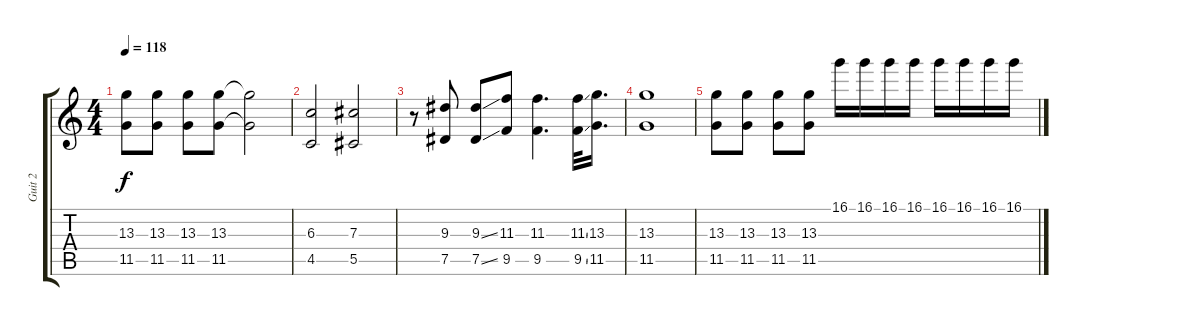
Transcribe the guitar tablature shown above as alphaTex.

\track ("Guit 2" "Guit 2") {instrument distortionguitar}
\staff {score tabs}
\tuning (Eb4 Bb3 Gb3 Db3 Ab2 Eb2) {hide}
\ts (4 4)
\tempo 118
\clef g2
\ks c
(13.3 11.5).8{dy f} (13.3 11.5).8 (13.3 11.5).8 (13.3 11.5).8 (13.3{t} 11.5{t}).2 |
(6.3 4.5).2 (7.3 5.5).2 |
r.8 (9.3 7.5).8 (9.3{ss} 7.5{ss}).8 (11.3 9.5).8 (11.3 9.5).4{d} (11.3{ss} 9.5{ss}).32 (13.3 11.5).16{d} |
(13.3 11.5).1 |
(13.3 11.5).8 (13.3 11.5).8 (13.3 11.5).8 (13.3 11.5).8 16.1.16 16.1.16 16.1.16 16.1.16 16.1.16 16.1.16 16.1.16 16.1.16
